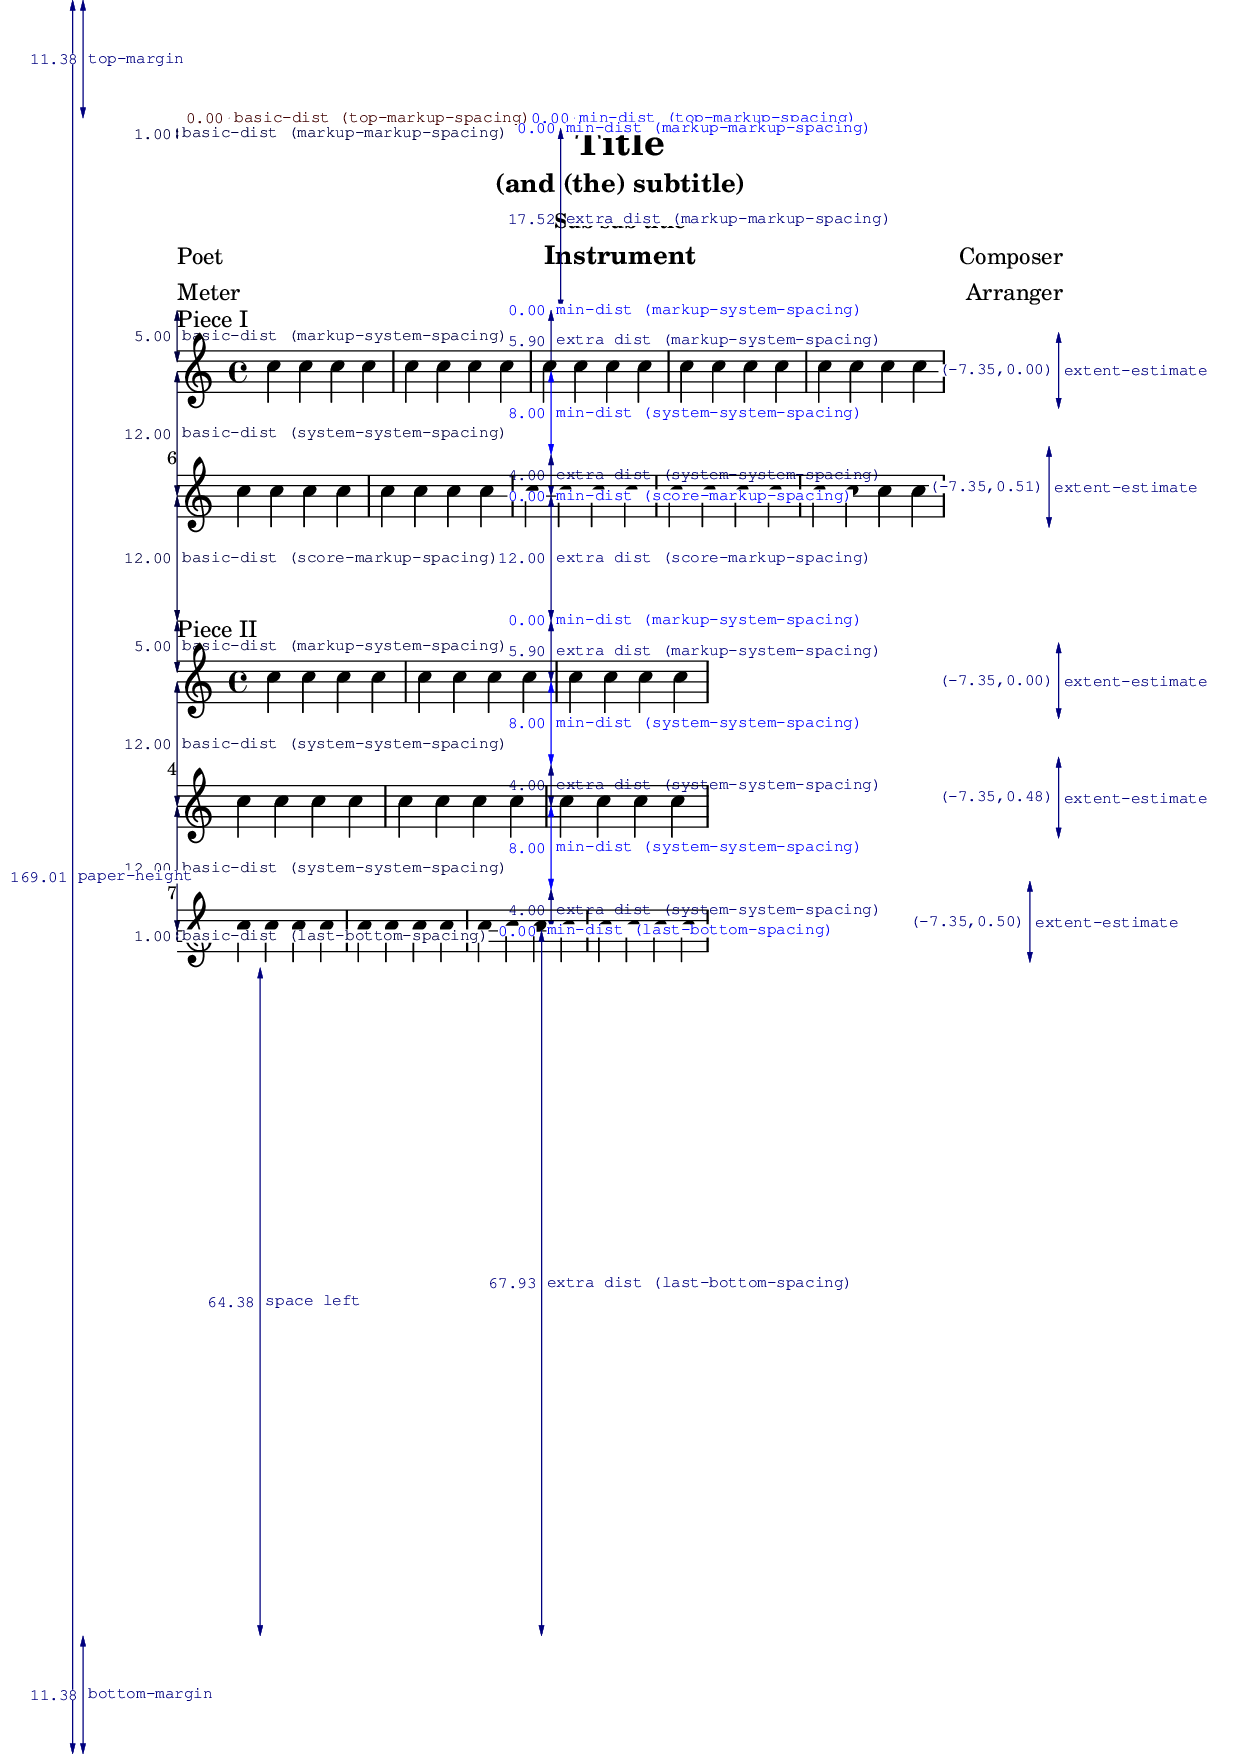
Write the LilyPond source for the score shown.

%% Generated by lilypond-book
%% Options: [exampleindent=10.16\mm,indent=0\mm,line-width=160\mm,paper-height=845.047\pt,paper-width=597.508\pt,papersize='(cons (* 597.508 pt) (* 845.047 pt))]
\include "lilypond-book-preamble.ly"


% ****************************************************************
% Start cut-&-pastable-section
% ****************************************************************

#(ly:set-option 'eps-box-padding 3.000000)



\paper {
  #(set-paper-size '(cons (* 597.508 pt) (* 845.047 pt)))
  indent = 0\mm
  line-width = 160\mm
  % offset the left padding, also add 1mm as lilypond creates cropped
  % images with a little space on the right
  line-width = #(- line-width (* mm  3.000000) (* mm 1))
}

\layout {
  
}




% ****************************************************************
% ly snippet:
% ****************************************************************
\sourcefilename "/lilypond-2.25.19/input/regression/page-layout.ly"
\sourcefileline 0

\version "2.19.21"



\header {

     texidoc = "This shows how different settings on \paper modify the
general page layout. Basically \paper will set the values for the
whole paper while \layout for each \score block.

This file is best viewed outside the collated files document.
"

    title = "Title"
    subtitle = "(and (the) subtitle)"
    subsubtitle = "Sub sub title"
    poet = "Poet"
    composer = "Composer"
    texttranslator = "Text Translator"
    meter = "Meter"
    arranger = "Arranger"
    instrument = "Instrument"
  }


\paper {
    %paper-width = 2\cm
    %paper-height = 2\cm
    top-margin = 2\cm
    bottom-margin = 2\cm
    ragged-bottom = ##t
    ragged-last-bottom = ##t
    left-margin = 3\cm
    line-width = 15\cm
    %right-margin = 3\cm

    annotate-spacing = ##t
  }


\book {
    \score {
        \relative {
            \repeat unfold 10 {
                \repeat unfold 4 {c''4}
            }
        }
        \header {piece = "Piece I"}
        \layout {line-width = 13\cm}
    }
    \score {
        \relative {
            \repeat unfold 10 {
                \repeat unfold 4 {c''4}
            }
        }
        \header {
	  breakbefore = ##f
	  piece = "Piece II"
	}
        \layout {line-width = 9\cm}
    }
}



% ****************************************************************
% end ly snippet
% ****************************************************************
